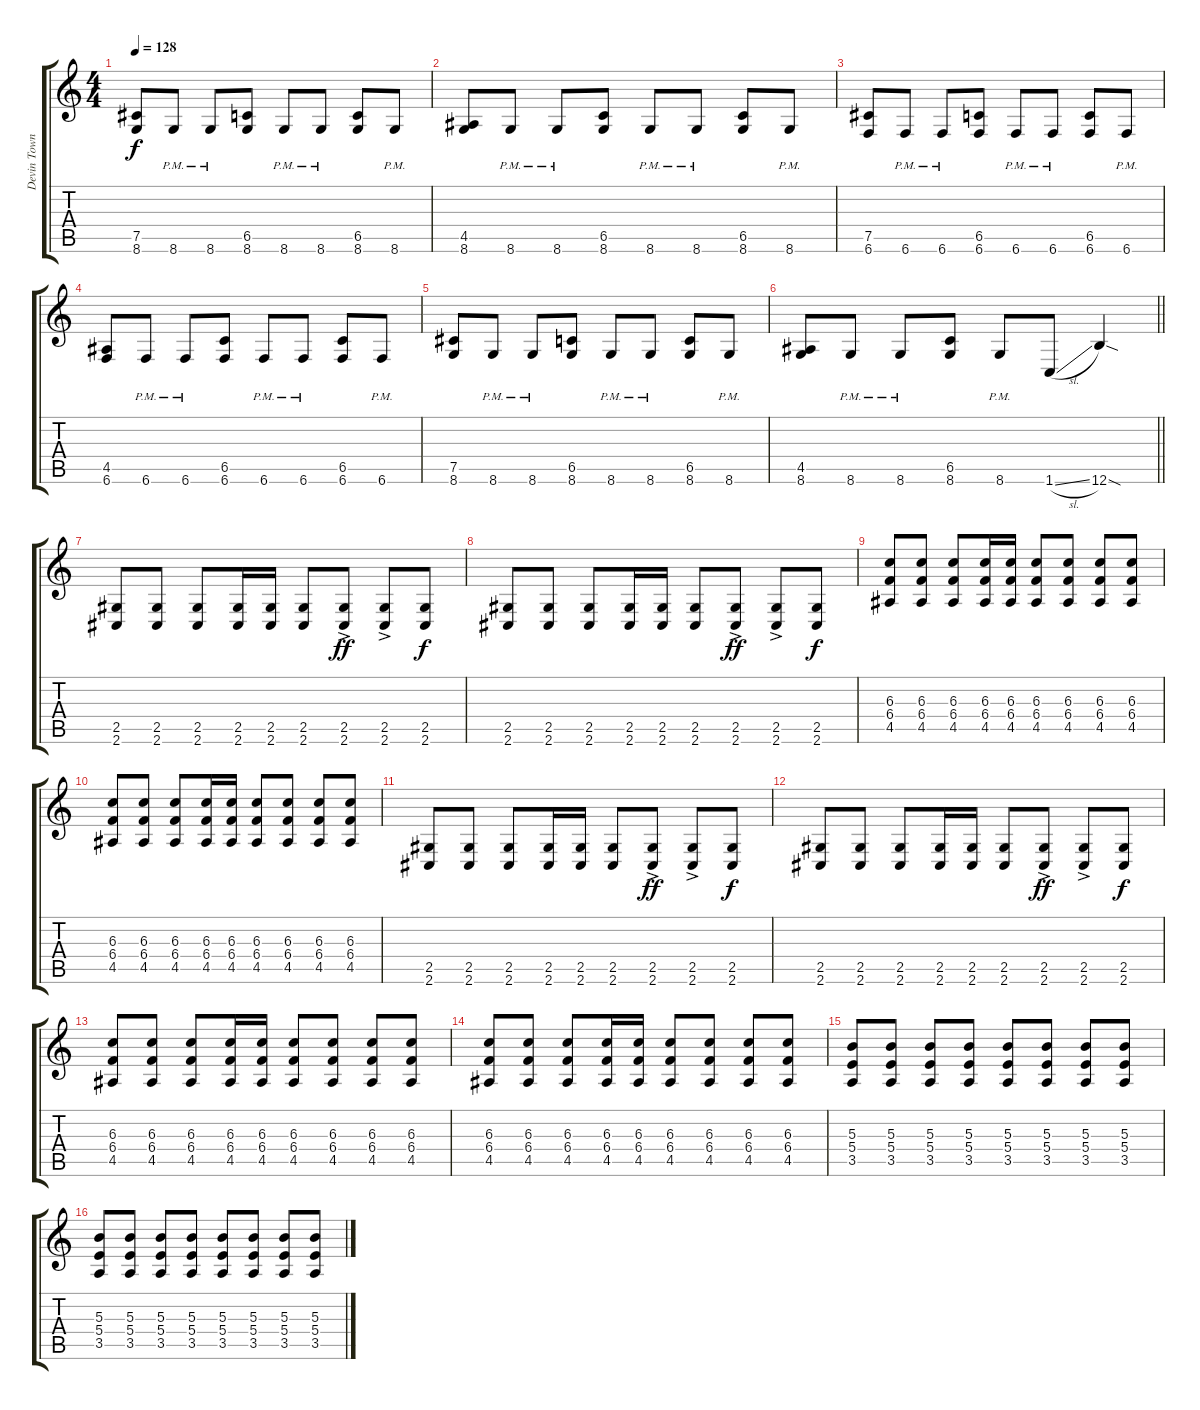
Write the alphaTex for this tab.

\track ("Devin Townsend" "Devin Town") {instrument distortionguitar}
\staff {score tabs}
\tuning (Eb4 B3 Gb3 B2 Gb2 B1) {hide}
\ts (4 4)
\tempo 128
\clef g2
\ks c
(7.5 8.6).8{dy f} 8.6{pm}.8 8.6{pm}.8 (6.5 8.6).8 8.6{pm}.8 8.6{pm}.8 (6.5 8.6).8 8.6{pm}.8 |
(4.5 8.6).8 8.6{pm}.8 8.6{pm}.8 (6.5 8.6).8 8.6{pm}.8 8.6{pm}.8 (6.5 8.6).8 8.6{pm}.8 |
(7.5 6.6).8 6.6{pm}.8 6.6{pm}.8 (6.5 6.6).8 6.6{pm}.8 6.6{pm}.8 (6.5 6.6).8 6.6{pm}.8 |
(4.5 6.6).8 6.6{pm}.8 6.6{pm}.8 (6.5 6.6).8 6.6{pm}.8 6.6{pm}.8 (6.5 6.6).8 6.6{pm}.8 |
(7.5 8.6).8 8.6{pm}.8 8.6{pm}.8 (6.5 8.6).8 8.6{pm}.8 8.6{pm}.8 (6.5 8.6).8 8.6{pm}.8 |
\barLineRight lightlight
(4.5 8.6).8 8.6{pm}.8 8.6{pm}.8 (6.5 8.6).8 8.6{pm}.8 1.6{sl}.8 12.6{sod}.4 |
(2.5 2.6).8 (2.5 2.6).8 (2.5 2.6).8 (2.5 2.6).16 (2.5 2.6).16 (2.5 2.6).8 (2.5{ac} 2.6{ac}).8{dy ff} (2.5{ac} 2.6{ac}).8 (2.5 2.6).8{dy f} |
(2.5 2.6).8 (2.5 2.6).8 (2.5 2.6).8 (2.5 2.6).16 (2.5 2.6).16 (2.5 2.6).8 (2.5{ac} 2.6{ac}).8{dy ff} (2.5{ac} 2.6{ac}).8 (2.5 2.6).8{dy f} |
(6.3 6.4 4.5).8 (6.3 6.4 4.5).8 (6.3 6.4 4.5).8 (6.3 6.4 4.5).16 (6.3 6.4 4.5).16 (6.3 6.4 4.5).8 (6.3 6.4 4.5).8 (6.3 6.4 4.5).8 (6.3 6.4 4.5).8 |
(6.3 6.4 4.5).8 (6.3 6.4 4.5).8 (6.3 6.4 4.5).8 (6.3 6.4 4.5).16 (6.3 6.4 4.5).16 (6.3 6.4 4.5).8 (6.3 6.4 4.5).8 (6.3 6.4 4.5).8 (6.3 6.4 4.5).8 |
(2.5 2.6).8 (2.5 2.6).8 (2.5 2.6).8 (2.5 2.6).16 (2.5 2.6).16 (2.5 2.6).8 (2.5{ac} 2.6{ac}).8{dy ff} (2.5{ac} 2.6{ac}).8 (2.5 2.6).8{dy f} |
(2.5 2.6).8 (2.5 2.6).8 (2.5 2.6).8 (2.5 2.6).16 (2.5 2.6).16 (2.5 2.6).8 (2.5{ac} 2.6{ac}).8{dy ff} (2.5{ac} 2.6{ac}).8 (2.5 2.6).8{dy f} |
(6.3 6.4 4.5).8 (6.3 6.4 4.5).8 (6.3 6.4 4.5).8 (6.3 6.4 4.5).16 (6.3 6.4 4.5).16 (6.3 6.4 4.5).8 (6.3 6.4 4.5).8 (6.3 6.4 4.5).8 (6.3 6.4 4.5).8 |
(6.3 6.4 4.5).8 (6.3 6.4 4.5).8 (6.3 6.4 4.5).8 (6.3 6.4 4.5).16 (6.3 6.4 4.5).16 (6.3 6.4 4.5).8 (6.3 6.4 4.5).8 (6.3 6.4 4.5).8 (6.3 6.4 4.5).8 |
(5.3 5.4 3.5).8 (5.3 5.4 3.5).8 (5.3 5.4 3.5).8 (5.3 5.4 3.5).8 (5.3 5.4 3.5).8 (5.3 5.4 3.5).8 (5.3 5.4 3.5).8 (5.3 5.4 3.5).8 |
(5.3 5.4 3.5).8 (5.3 5.4 3.5).8 (5.3 5.4 3.5).8 (5.3 5.4 3.5).8 (5.3 5.4 3.5).8 (5.3 5.4 3.5).8 (5.3 5.4 3.5).8 (5.3 5.4 3.5).8
